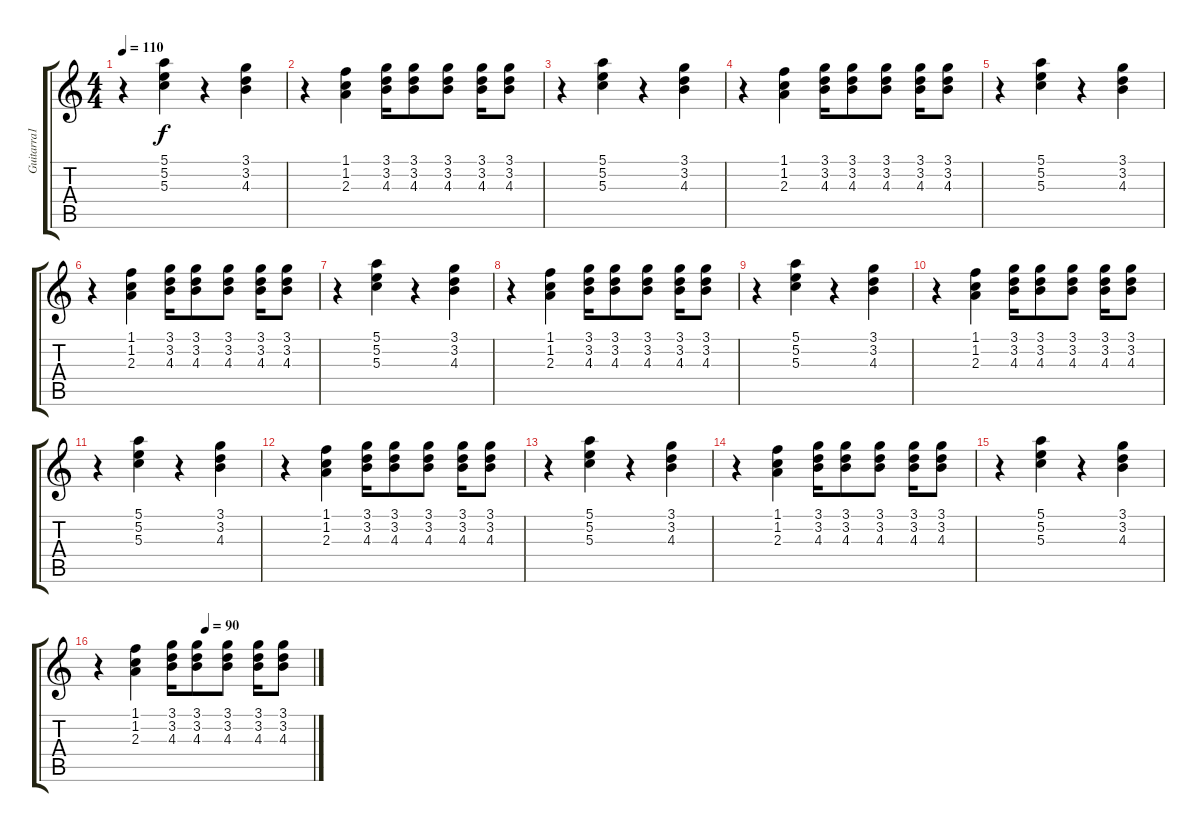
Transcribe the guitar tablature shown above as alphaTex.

\track ("Guitarra1" "Guitarra1") {instrument overdrivenguitar}
\staff {score tabs}
\tuning (E4 B3 G3 D3 A2 E2) {hide}
\ts (4 4)
\tempo 110
\clef g2
\ks c
r.4{dy f} (5.1 5.2 5.3).4 r.4 (3.1 3.2 4.3).4 |
r.4 (1.1 1.2 2.3).4 (3.1 3.2 4.3).16 (3.1 3.2 4.3).8 (3.1 3.2 4.3).8 (3.1 3.2 4.3).16 (3.1 3.2 4.3).8 |
r.4 (5.1 5.2 5.3).4 r.4 (3.1 3.2 4.3).4 |
r.4 (1.1 1.2 2.3).4 (3.1 3.2 4.3).16 (3.1 3.2 4.3).8 (3.1 3.2 4.3).8 (3.1 3.2 4.3).16 (3.1 3.2 4.3).8 |
r.4 (5.1 5.2 5.3).4 r.4 (3.1 3.2 4.3).4 |
r.4 (1.1 1.2 2.3).4 (3.1 3.2 4.3).16 (3.1 3.2 4.3).8 (3.1 3.2 4.3).8 (3.1 3.2 4.3).16 (3.1 3.2 4.3).8 |
r.4 (5.1 5.2 5.3).4 r.4 (3.1 3.2 4.3).4 |
r.4 (1.1 1.2 2.3).4 (3.1 3.2 4.3).16 (3.1 3.2 4.3).8 (3.1 3.2 4.3).8 (3.1 3.2 4.3).16 (3.1 3.2 4.3).8 |
r.4 (5.1 5.2 5.3).4 r.4 (3.1 3.2 4.3).4 |
r.4 (1.1 1.2 2.3).4 (3.1 3.2 4.3).16 (3.1 3.2 4.3).8 (3.1 3.2 4.3).8 (3.1 3.2 4.3).16 (3.1 3.2 4.3).8 |
r.4 (5.1 5.2 5.3).4 r.4 (3.1 3.2 4.3).4 |
r.4 (1.1 1.2 2.3).4 (3.1 3.2 4.3).16 (3.1 3.2 4.3).8 (3.1 3.2 4.3).8 (3.1 3.2 4.3).16 (3.1 3.2 4.3).8 |
r.4 (5.1 5.2 5.3).4 r.4 (3.1 3.2 4.3).4 |
r.4 (1.1 1.2 2.3).4 (3.1 3.2 4.3).16 (3.1 3.2 4.3).8 (3.1 3.2 4.3).8 (3.1 3.2 4.3).16 (3.1 3.2 4.3).8 |
r.4 (5.1 5.2 5.3).4 r.4 (3.1 3.2 4.3).4 |
\tempo (90 0.5)
r.4 (1.1 1.2 2.3).4 (3.1 3.2 4.3).16 (3.1 3.2 4.3).8 (3.1 3.2 4.3).8 (3.1 3.2 4.3).16 (3.1 3.2 4.3).8
